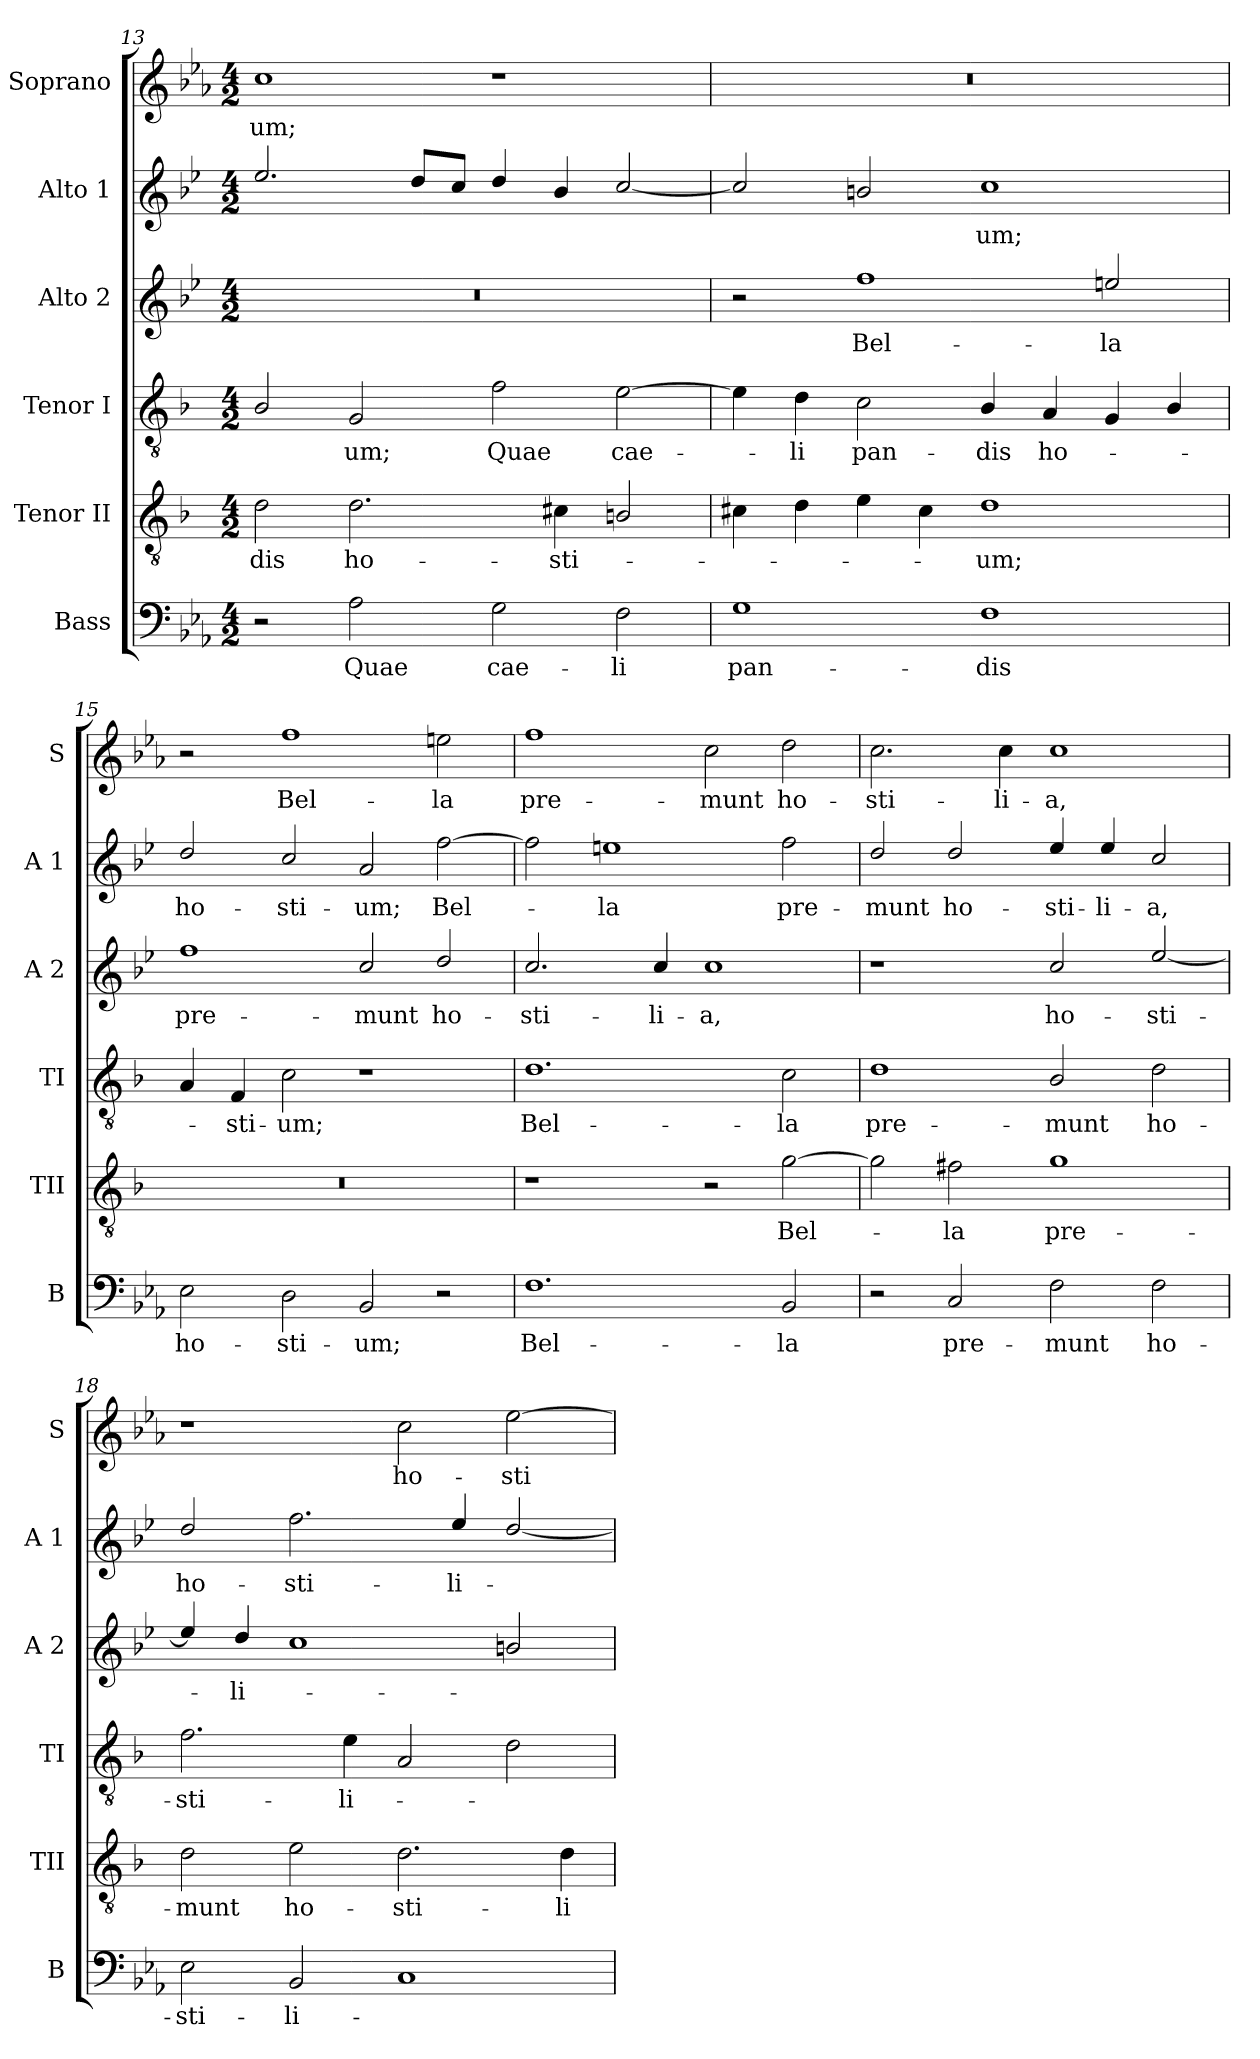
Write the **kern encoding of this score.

**kern	**text	**kern	**text	**kern	**text	**kern	**text	**kern	**text	**kern	**text
*part6	*part6	*part5	*part5	*part4	*part4	*part3	*part3	*part2	*part2	*part1	*part1
*staff6	*staff6	*staff5	*staff5	*staff4	*staff4	*staff3	*staff3	*staff2	*staff2	*staff1	*staff1
*I"Bass	*	*I"Tenor II	*	*I"Tenor I	*	*I"Alto 2	*	*I"Alto 1	*	*I"Soprano	*
*I'B	*	*I'TII	*	*I'TI	*	*I'A 2	*	*I'A 1	*	*I'S	*
!!LO:LB:g=z
*clefF4	*	*clefGv2	*	*clefGv2	*	*clefG2	*	*clefG2	*	*clefG2	*
*	*	*ITrd1c2	*	*ITrd1c2	*	*ITrd4c7	*	*ITrd4c7	*	*	*
*k[b-e-a-]	*	*k[b-e-a-]	*	*k[b-e-a-]	*	*k[b-e-a-]	*	*k[b-e-a-]	*	*k[b-e-a-]	*
*E-:	*	*E-:	*	*E-:	*	*E-:	*	*E-:	*	*E-:	*
*M4/2	*	*M4/2	*	*M4/2	*	*M4/2	*	*M4/2	*	*M4/2	*
=13	=13	=13	=13	=13	=13	=13	=13	=13	=13	=13	=13
!	!	!	!LO:LY:b	!	!	!	!	!	!	!	!LO:LY:b
2r	.	2c\	-dis	2A-/	.	0r	.	2.a-/	.	1cc	-um;
!	!LO:LY:b	!	!LO:LY:b	!	!LO:LY:b	!	!	!	!	!	!
2A-\	Quae	2.c\	ho-	2F/	-um;	.	.	.	.	.	.
.	.	.	.	.	.	.	.	8g/L	.	.	.
.	.	.	.	.	.	.	.	8f/J	.	.	.
!	!LO:LY:b	!	!	!	!LO:LY:b	!	!	!	!	!	!
2G\	cae-	.	.	2e-\	Quae	.	.	4g/	.	1r	.
!	!	!	!LO:LY:b	!	!	!	!	!	!	!	!
.	.	4Bn\	-sti-	.	.	.	.	4e-/	.	.	.
!	!LO:LY:b	!	!	!	!LO:LY:b	!	!	!	!	!	!
2F\	-li	2An/	.	[2d\	cae-	.	.	[2f/	.	.	.
=14	=14	=14	=14	=14	=14	=14	=14	=14	=14	=14	=14
!	!LO:LY:b	!	!	!	!	!	!	!	!	!	!
1G	pan-	4Bn\	.	4d\]	.	2r	.	2f/]	.	0r	.
!	!	!	!	!	!LO:LY:b	!	!	!	!	!	!
.	.	4c\	.	4c\	-li	.	.	.	.	.	.
!	!	!	!	!	!LO:LY:b	!	!LO:LY:b	!	!	!	!
.	.	4d\	.	2B-\	pan-	1b-	Bel-	2en/	.	.	.
.	.	4B\	.	.	.	.	.	.	.	.	.
!	!LO:LY:b	!	!LO:LY:b	!	!LO:LY:b	!	!	!	!LO:LY:b	!	!
1F	-dis	1c	-um;	4A-/	-dis	.	.	1f	-um;	.	.
!	!	!	!	!	!LO:LY:b	!	!	!	!	!	!
.	.	.	.	4G/	ho-	.	.	.	.	.	.
!	!	!	!	!	!	!	!LO:LY:b	!	!	!	!
.	.	.	.	4F/	.	2an/	-la	.	.	.	.
.	.	.	.	4A-/	.	.	.	.	.	.	.
=15	=15	=15	=15	=15	=15	=15	=15	=15	=15	=15	=15
!	!LO:LY:b	!	!	!	!	!	!LO:LY:b	!	!LO:LY:b	!	!
2E-\	ho-	0r	.	4G/	.	1b-	pre-	2g/	ho-	2r	.
!	!	!	!	!	!LO:LY:b	!	!	!	!	!	!
.	.	.	.	4E-/	-sti-	.	.	.	.	.	.
!	!LO:LY:b	!	!	!	!LO:LY:b	!	!	!	!LO:LY:b	!	!LO:LY:b
2D\	-sti-	.	.	2B-\	-um;	.	.	2f/	-sti-	1ff	Bel-
!	!LO:LY:b	!	!	!	!	!	!LO:LY:b	!	!LO:LY:b	!	!
2BB-/	-um;	.	.	1r	.	2f/	-munt	2d/	-um;	.	.
!	!	!	!	!	!	!	!LO:LY:b	!	!LO:LY:b	!	!LO:LY:b
2r	.	.	.	.	.	2g/	ho-	[2b-\	Bel-	2een\	-la
=16	=16	=16	=16	=16	=16	=16	=16	=16	=16	=16	=16
!	!LO:LY:b	!	!	!	!LO:LY:b	!	!LO:LY:b	!	!	!	!LO:LY:b
1.F	Bel-	1r	.	1.c	Bel-	2.f/	-sti-	2b-\]	.	1ff	pre-
!	!	!	!	!	!	!	!	!	!LO:LY:b	!	!
.	.	.	.	.	.	.	.	1an	-la	.	.
!	!	!	!	!	!	!	!LO:LY:b	!	!	!	!
.	.	.	.	.	.	4f/	-li-	.	.	.	.
!	!	!	!	!	!	!	!LO:LY:b	!	!	!	!LO:LY:b
.	.	2r	.	.	.	1f	-a,	.	.	2cc\	-munt
!	!LO:LY:b	!	!LO:LY:b	!	!LO:LY:b	!	!	!	!LO:LY:b	!	!LO:LY:b
2BB-/	-la	[2f\	Bel-	2B-\	-la	.	.	2b-\	pre-	2dd\	ho-
!!LO:PB:g=z
=17	=17	=17	=17	=17	=17	=17	=17	=17	=17	=17	=17
!	!	!	!	!	!LO:LY:b	!	!	!	!LO:LY:b	!	!LO:LY:b
2r	.	2f\]	.	1c	pre-	1r	.	2g/	-munt	2.cc\	-sti-
!	!LO:LY:b	!	!LO:LY:b	!	!	!	!	!	!LO:LY:b	!	!
2C/	pre-	2en\	-la	.	.	.	.	2g/	ho-	.	.
!	!	!	!	!	!	!	!	!	!	!	!LO:LY:b
.	.	.	.	.	.	.	.	.	.	4cc\	-li-
!	!LO:LY:b	!	!LO:LY:b	!	!LO:LY:b	!	!LO:LY:b	!	!LO:LY:b	!	!LO:LY:b
2F\	-munt	1f	pre-	2A-/	-munt	2f/	ho-	4a-/	-sti-	1cc	-a,
!	!	!	!	!	!	!	!	!	!LO:LY:b	!	!
.	.	.	.	.	.	.	.	4a-/	-li-	.	.
!	!LO:LY:b	!	!	!	!LO:LY:b	!	!LO:LY:b	!	!LO:LY:b	!	!
2F\	ho-	.	.	2c\	ho-	[2a-/	-sti-	2f/	-a,	.	.
=18	=18	=18	=18	=18	=18	=18	=18	=18	=18	=18	=18
!	!LO:LY:b	!	!LO:LY:b	!	!LO:LY:b	!	!	!	!LO:LY:b	!	!
2E-\	-sti-	2c\	-munt	2.e-\	-sti-	4a-/]	.	2g/	ho-	1r	.
!	!	!	!	!	!	!	!LO:LY:b	!	!	!	!
.	.	.	.	.	.	4g/	-li-	.	.	.	.
!	!LO:LY:b	!	!LO:LY:b	!	!	!	!	!	!LO:LY:b	!	!
2BB-/	-li-	2d\	ho-	.	.	1f	.	2.b-\	-sti-	.	.
!	!	!	!	!	!LO:LY:b	!	!	!	!	!	!
.	.	.	.	4d\	-li-	.	.	.	.	.	.
!	!	!	!LO:LY:b	!	!	!	!	!	!	!	!LO:LY:b
1C	.	2.c\	-sti-	2G/	.	.	.	.	.	2cc\	ho-
!	!	!	!	!	!	!	!	!	!LO:LY:b	!	!
.	.	.	.	.	.	.	.	4a-/	-li-	.	.
!	!	!	!	!	!	!	!	!	!	!	!LO:LY:b
.	.	.	.	2c\	.	2en/	.	[2g/	.	[2ee-\	-sti-
!	!	!	!LO:LY:b	!	!	!	!	!	!	!	!
.	.	4c\	-li-	.	.	.	.	.	.	.	.
=	=	=	=	=	=	=	=	=	=	=	=
*-	*-	*-	*-	*-	*-	*-	*-	*-	*-	*-	*-
